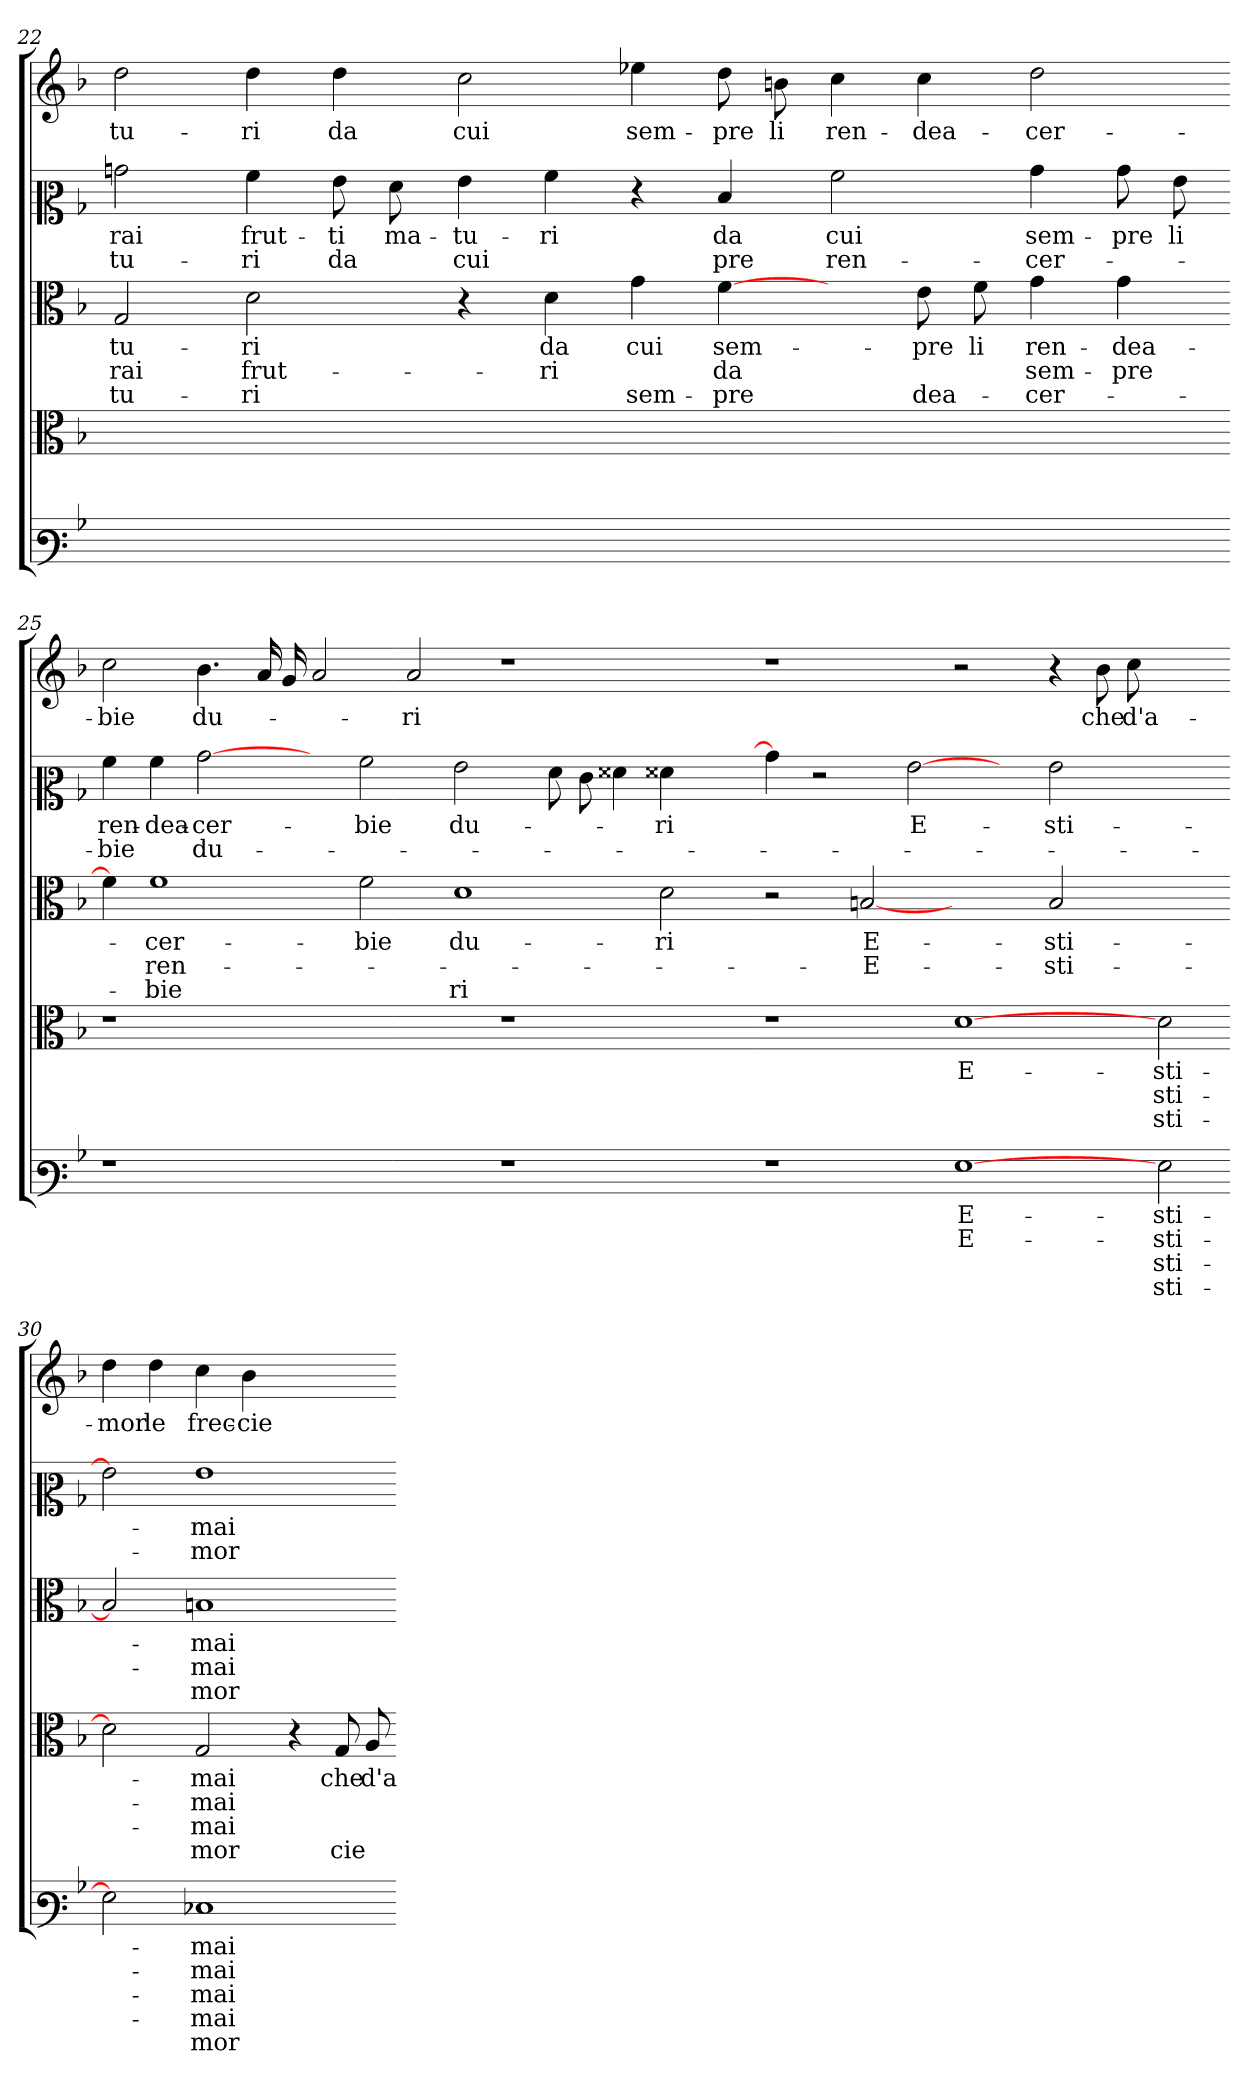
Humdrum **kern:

**kern	**text	**text	**text	**text	**text	**kern	**text	**text	**text	**text	**kern	**text	**text	**text	**kern	**text	**text	**kern	**text
*part5	*part5	*part5	*part5	*part5	*part5	*part4	*part4	*part4	*part4	*part4	*part3	*part3	*part3	*part3	*part2	*part2	*part2	*part1	*part1
*staff5	*staff5	*staff5	*staff5	*staff5	*staff5	*staff4	*staff4	*staff4	*staff4	*staff4	*staff3	*staff3	*staff3	*staff3	*staff2	*staff2	*staff2	*staff1	*staff1
*clefF3	*	*	*	*	*	*clefC3	*	*	*	*	*clefC3	*	*	*	*clefC2	*	*	*clefG2	*
*k[b-]	*	*	*	*	*	*k[b-]	*	*	*	*	*k[b-]	*	*	*	*k[b-]	*	*	*k[b-]	*
=22	=22	=22	=22	=22	=22	=22	=22	=22	=22	=22	=22	=22	=22	=22	=22	=22	=22	=22	=22
1ryy	.	.	.	.	.	1ryy	.	.	.	.	2G	tu-	rai	tu-	2b	rai	tu-	2dd	tu-
.	.	.	.	.	.	.	.	.	.	.	2d	ri	frut-	ri	4a	frut-	ri	4dd	ri
.	.	.	.	.	.	.	.	.	.	.	.	.	.	.	8g	ti	da	4dd	da
.	.	.	.	.	.	.	.	.	.	.	.	.	.	.	8f	ma-	.	.	.
=23-	=23-	=23-	=23-	=23-	=23-	=23-	=23-	=23-	=23-	=23-	=23-	=23-	=23-	=23-	=23-	=23-	=23-	=23-	=23-
1ryy	.	.	.	.	.	1ryy	.	.	.	.	4r	.	.	.	4g	tu-	cui	2cc	cui
.	.	.	.	.	.	.	.	.	.	.	4d	da	ri	.	4a	ri	.	.	.
.	.	.	.	.	.	.	.	.	.	.	4g	cui	.	sem-	4r	.	.	4ee-X	sem-
.	.	.	.	.	.	.	.	.	.	.	[4f	sem-	da	pre	4d	da	pre	8dd	pre
.	.	.	.	.	.	.	.	.	.	.	.	.	.	.	.	.	.	8b\	li
1ryy	.	.	.	.	.	1ryy	.	.	.	.	4ryy	.	.	.	2a	cui	ren-	4cc	ren-
.	.	.	.	.	.	.	.	.	.	.	8e	pre	.	dea-	.	.	.	4cc	dea-
.	.	.	.	.	.	.	.	.	.	.	8f	li	.	.	.	.	.	.	.
.	.	.	.	.	.	.	.	.	.	.	4g	ren-	sem-	cer-	4b	sem-	cer-	2dd	cer-
.	.	.	.	.	.	.	.	.	.	.	4g	dea-	pre	.	8b	pre	.	.	.
.	.	.	.	.	.	.	.	.	.	.	.	.	.	.	8g	li	.	.	.
=25-	=25-	=25-	=25-	=25-	=25-	=25-	=25-	=25-	=25-	=25-	=25-	=25-	=25-	=25-	=25-	=25-	=25-	=25-	=25-
1r	.	.	.	.	.	1r	.	.	.	.	4f]	.	.	.	4a	ren-	bie	2cc	bie
.	.	.	.	.	.	.	.	.	.	.	1f	cer-	ren-	bie	4a	dea-	.	.	.
.	.	.	.	.	.	.	.	.	.	.	.	.	.	.	[2b	cer-	du-	4.b	du-
.	.	.	.	.	.	.	.	.	.	.	.	.	.	.	.	.	.	16a	.
.	.	.	.	.	.	.	.	.	.	.	.	.	.	.	.	.	.	16g	.
1ryy	.	.	.	.	.	1ryy	.	.	.	.	.	.	.	.	4ryy	.	.	2a	.
.	.	.	.	.	.	.	.	.	.	.	2f	bie	.	.	2a	bie	.	.	.
.	.	.	.	.	.	.	.	.	.	.	.	.	.	.	.	.	.	2a	ri
.	.	.	.	.	.	.	.	.	.	.	1d	du-	.	ri	2g	du-	.	.	.
1r	.	.	.	.	.	1r	.	.	.	.	.	.	.	.	.	.	.	1r	.
.	.	.	.	.	.	.	.	.	.	.	.	.	.	.	8f	.	.	.	.
.	.	.	.	.	.	.	.	.	.	.	.	.	.	.	8e	.	.	.	.
.	.	.	.	.	.	.	.	.	.	.	.	.	.	.	4f##X	.	.	.	.
.	.	.	.	.	.	.	.	.	.	.	2d	ri	.	.	4f##X	ri	.	.	.
4ryy	.	.	.	.	.	4ryy	.	.	.	.	.	.	.	.	4ryy	.	.	4ryy	.
=28-	=28-	=28-	=28-	=28-	=28-	=28-	=28-	=28-	=28-	=28-	=28-	=28-	=28-	=28-	=28-	=28-	=28-	=28-	=28-
1r	.	.	.	.	.	1r	.	.	.	.	2r	.	.	.	4b]	.	.	1r	.
.	.	.	.	.	.	.	.	.	.	.	.	.	.	.	2r	.	.	.	.
.	.	.	.	.	.	.	.	.	.	.	[2Bn	E-	E-	.	.	.	.	.	.
.	.	.	.	.	.	.	.	.	.	.	.	.	.	.	[2g	E-	.	.	.
[1G	E-	E-	.	.	.	[1d	E-	.	.	.	2ryy	.	.	.	.	.	.	2r	.
.	.	.	.	.	.	.	.	.	.	.	.	.	.	.	4ryy	.	.	.	.
.	.	.	.	.	.	.	.	.	.	.	2B	sti-	sti-	.	2g	sti-	.	4r	.
.	.	.	.	.	.	.	.	.	.	.	.	.	.	.	.	.	.	8b	che
.	.	.	.	.	.	.	.	.	.	.	.	.	.	.	.	.	.	8cc	d'a-
2G	sti-	sti-	sti-	sti-	.	2d	sti-	sti-	sti-	.	2ryy	.	.	.	2ryy	.	.	2ryy	.
=30-	=30-	=30-	=30-	=30-	=30-	=30-	=30-	=30-	=30-	=30-	=30-	=30-	=30-	=30-	=30-	=30-	=30-	=30-	=30-
2G]	.	.	.	.	.	2d]	.	.	.	.	2B]	.	.	.	2g]	.	.	4dd	mor
.	.	.	.	.	.	.	.	.	.	.	.	.	.	.	.	.	.	4dd	le
1E-X	mai	mai	mai	mai	mor	2G	mai	mai	mai	mor	1Bn	mai	mai	mor	1g	mai	mor	4cc	frec-
.	.	.	.	.	.	.	.	.	.	.	.	.	.	.	.	.	.	4b\	cie
.	.	.	.	.	.	4r	.	.	.	.	.	.	.	.	.	.	.	2ryy	.
.	.	.	.	.	.	8G	che	.	.	cie	.	.	.	.	.	.	.	.	.
.	.	.	.	.	.	8A	d'a-	.	.	.	.	.	.	.	.	.	.	.	.
=-	=-	=-	=-	=-	=-	=-	=-	=-	=-	=-	=-	=-	=-	=-	=-	=-	=-	=-	=-
*-	*-	*-	*-	*-	*-	*-	*-	*-	*-	*-	*-	*-	*-	*-	*-	*-	*-	*-	*-
